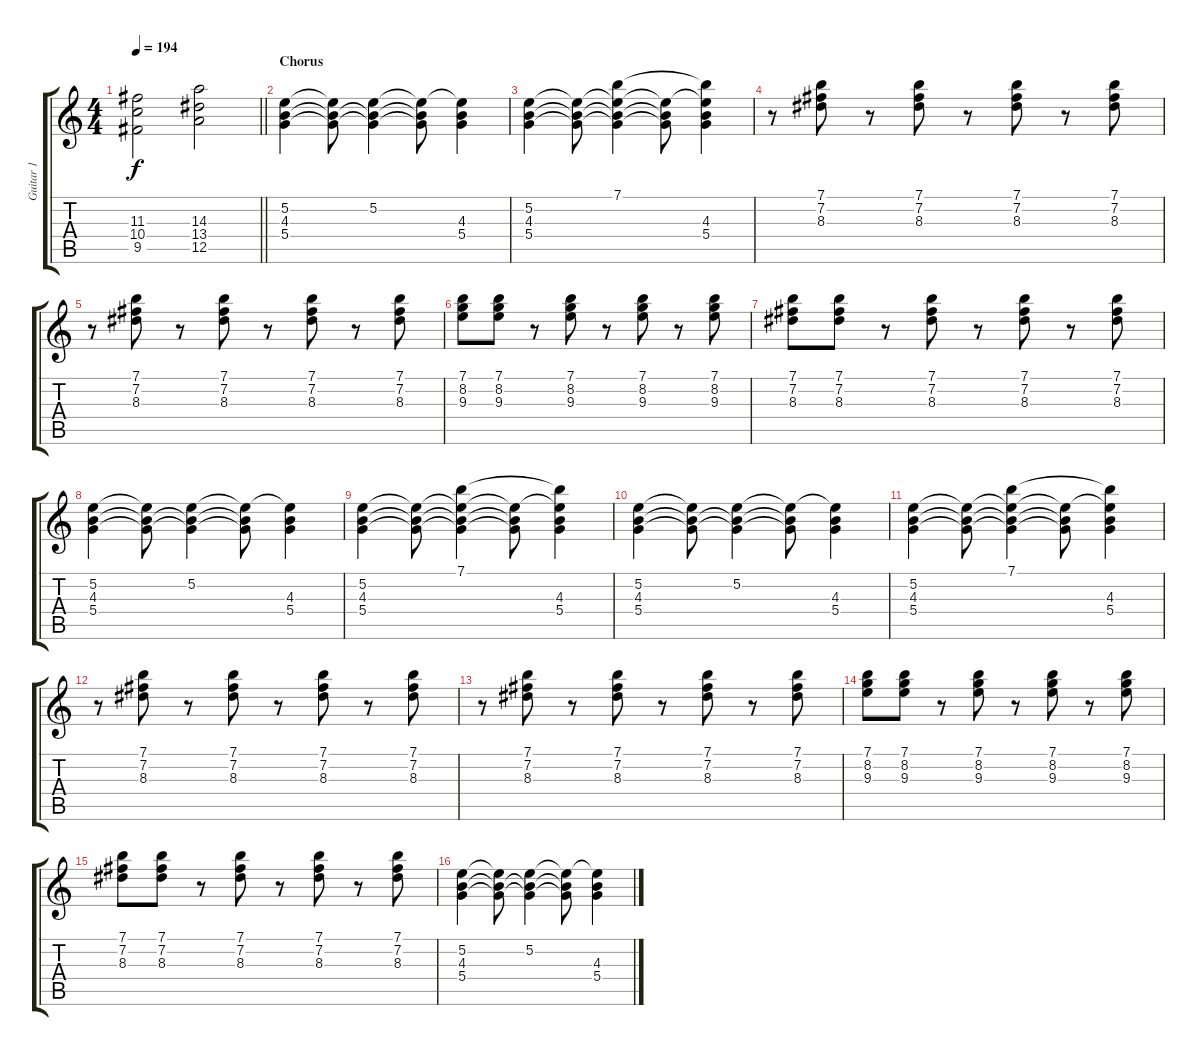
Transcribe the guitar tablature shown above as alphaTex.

\track ("Guitar 1" "Guitar 1") {instrument overdrivenguitar}
\staff {score tabs}
\tuning (E4 B3 G3 D3 A2 E2) {hide}
\ts (4 4)
\tempo 194
\clef g2
\barLineRight lightlight
\ks c
(11.3 10.4 9.5).2{dy f} (14.3 13.4 12.5).2 |
\section ("" "Chorus")
(5.2 4.3 5.4).4 (5.2{t} 4.3{t} 5.4{t}).8 (5.2 4.3{t} 5.4{t}).4 (5.2{t} 4.3{t} 5.4{t}).8 (5.2{t} 4.3 5.4).4 |
(5.2 4.3 5.4).4 (5.2{t} 4.3{t} 5.4{t}).8 (7.1 5.2{t} 4.3{t} 5.4{t}).4 (5.2{t} 4.3{t} 5.4{t}).8 (7.1{t} 5.2{t} 4.3 5.4).4 |
r.8 (7.1 7.2 8.3).8 r.8 (7.1 7.2 8.3).8 r.8 (7.1 7.2 8.3).8 r.8 (7.1 7.2 8.3).8 |
r.8 (7.1 7.2 8.3).8 r.8 (7.1 7.2 8.3).8 r.8 (7.1 7.2 8.3).8 r.8 (7.1 7.2 8.3).8 |
(7.1 8.2 9.3).8 (7.1 8.2 9.3).8 r.8 (7.1 8.2 9.3).8 r.8 (7.1 8.2 9.3).8 r.8 (7.1 8.2 9.3).8 |
(7.1 7.2 8.3).8 (7.1 7.2 8.3).8 r.8 (7.1 7.2 8.3).8 r.8 (7.1 7.2 8.3).8 r.8 (7.1 7.2 8.3).8 |
(5.2 4.3 5.4).4 (5.2{t} 4.3{t} 5.4{t}).8 (5.2 4.3{t} 5.4{t}).4 (5.2{t} 4.3{t} 5.4{t}).8 (5.2{t} 4.3 5.4).4 |
(5.2 4.3 5.4).4 (5.2{t} 4.3{t} 5.4{t}).8 (7.1 5.2{t} 4.3{t} 5.4{t}).4 (5.2{t} 4.3{t} 5.4{t}).8 (7.1{t} 5.2{t} 4.3 5.4).4 |
(5.2 4.3 5.4).4 (5.2{t} 4.3{t} 5.4{t}).8 (5.2 4.3{t} 5.4{t}).4 (5.2{t} 4.3{t} 5.4{t}).8 (5.2{t} 4.3 5.4).4 |
(5.2 4.3 5.4).4 (5.2{t} 4.3{t} 5.4{t}).8 (7.1 5.2{t} 4.3{t} 5.4{t}).4 (5.2{t} 4.3{t} 5.4{t}).8 (7.1{t} 5.2{t} 4.3 5.4).4 |
r.8 (7.1 7.2 8.3).8 r.8 (7.1 7.2 8.3).8 r.8 (7.1 7.2 8.3).8 r.8 (7.1 7.2 8.3).8 |
r.8 (7.1 7.2 8.3).8 r.8 (7.1 7.2 8.3).8 r.8 (7.1 7.2 8.3).8 r.8 (7.1 7.2 8.3).8 |
(7.1 8.2 9.3).8 (7.1 8.2 9.3).8 r.8 (7.1 8.2 9.3).8 r.8 (7.1 8.2 9.3).8 r.8 (7.1 8.2 9.3).8 |
(7.1 7.2 8.3).8 (7.1 7.2 8.3).8 r.8 (7.1 7.2 8.3).8 r.8 (7.1 7.2 8.3).8 r.8 (7.1 7.2 8.3).8 |
(5.2 4.3 5.4).4 (5.2{t} 4.3{t} 5.4{t}).8 (5.2 4.3{t} 5.4{t}).4 (5.2{t} 4.3{t} 5.4{t}).8 (5.2{t} 4.3 5.4).4
